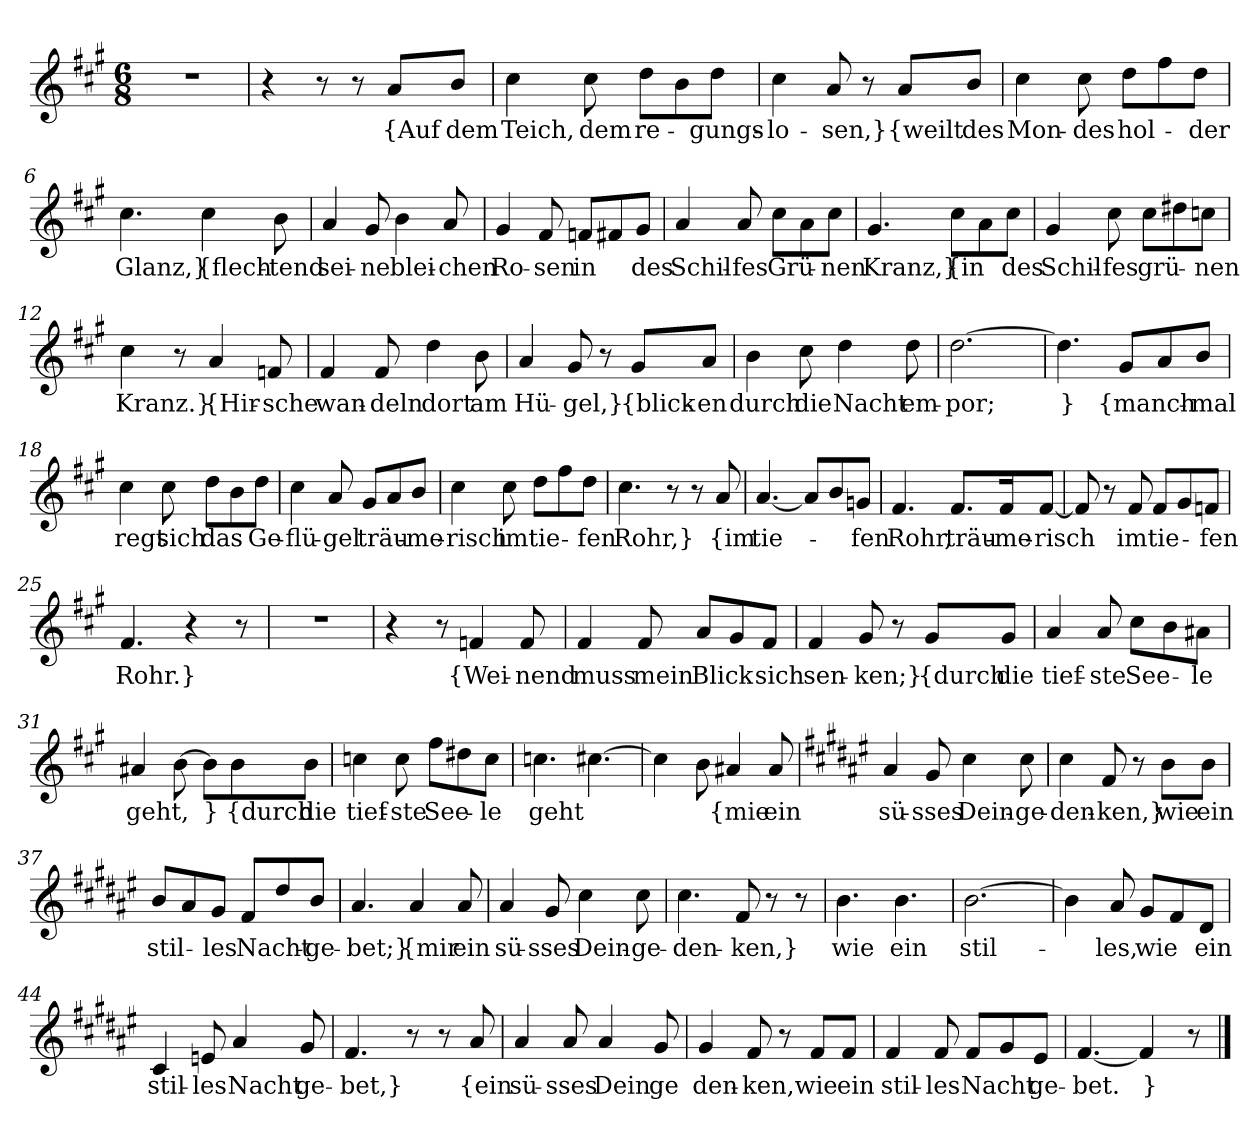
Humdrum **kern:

**kern	**text
*part1	*part1
*staff1	*staff1
*clefG2	*
*k[f#c#g#]	*
*M6/8	*
=1	=1
2.r	.
=2	=2
4r	.
8r	.
8r	.
8a/L	{Auf
8b/J	dem
=3	=3
4cc#	Teich,
8cc#	dem
8dd\L	re-
8b\	.
8dd\J	-gungs-
=4	=4
4cc#	-lo-
8a	-sen,}
8r	.
8a/L	{weilt
8b/J	des
=5	=5
4cc#	Mon-
8cc#	-des
8dd\L	hol-
8ff#\	.
8dd\J	-der
=6	=6
4.cc#	Glanz,}
4cc#	{flech-
8b	-tend
=7	=7
4a	sei-
8g#	-ne
4b	blei-
8a	-chen
=8	=8
4g#	Ro-
8f#	-sen
8fn/L	in
8f#X/	.
8g#/J	des
=9	=9
4a	Schil-
8a	-fes
8cc#\L	Grü-
8a\	.
8cc#\J	-nen
=10	=10
4.g#	Kranz,}
8cc#\L	{in
8a\	.
8cc#\J	des
=11	=11
4g#	Schil-
8cc#	-fes
8cc#\L	grü-
8dd#X\	.
8ccn\J	-nen
=12	=12
4cc#	Kranz.}
8r	.
4a	{Hir-
8fn	-sche
=13	=13
4f#	wan-
8f#	-deln
4dd	dort
8b	am
=14	=14
4a	Hü-
8g#	-gel,}
8r	.
8g#/L	{blick-
8a/J	-en
=15	=15
4b	durch
8cc#	die
4dd	Nacht
8dd	em-
=16	=16
[2.dd	-por;
=17	=17
4.dd]	}
8g#/L	{manch-
8a/	.
8b/J	-mal
=18	=18
4cc#	regt
8cc#	sich
8dd\L	das
8b\	.
8dd\J	Ge-
=19	=19
4cc#	-flü-
8a	-gel
8g#/L	träu-
8a/	.
8b/J	-me-
=20	=20
4cc#	-risch
8cc#	im
8dd\L	tie-
8ff#\	.
8dd\J	-fen
=21	=21
4.cc#	Rohr,}
8r	.
8r	.
8a	{im
=22	=22
[4.a	tie-
8a/L]	.
8b/	.
8gn/J	-fen
=23	=23
4.f#	Rohr,
8.f#/L	träu-
16f#/K	-me-
[8f#/J	-risch
=24	=24
8f#]	.
8r	.
8f#	im
8f#/L	tie-
8g#/	.
8fn/J	-fen
=25	=25
4.f#	Rohr.}
4r	.
8r	.
=26	=26
2.r	.
=27	=27
4r	.
8r	.
4fn	{Wei-
8f	-nend
=28	=28
4f#	muss
8f#	mein
8a/L	Blick
8g#/	.
8f#/J	sich
=29	=29
4f#	sen-
8g#	-ken;}
8r	.
8g#/L	{durch
8g#/J	die
=30	=30
4a	tief-
8a	-ste
8cc#\L	See-
8b\	.
8a#X\J	-le
=31	=31
4a#X	geht,
[8b	.
8b\L]	}
8b\	{durch
8b\J	die
=32	=32
4ccn	tief-
8cc	-ste
8ff#\L	See-
8dd#X\	.
8cc\J	-le
=33	=33
4.ccn	geht
[4.cc#X	.
=34	=34
4cc#]	.
8b	.
4a#X	{mie
8a#	ein
=35	=35
*k[f#c#g#d#a#e#]	*
4a#	sü-
8g#	-sses
4cc#	Dein-
8cc#	-ge-
=36	=36
4cc#	-den-
8f#	-ken,}
8r	.
8b\L	wie
8b\J	ein
=37	=37
8b/L	stil-
8a#/	.
8g#/J	-les
8f#/L	Nacht-
8dd#/	.
8b/J	-ge-
=38	=38
4.a#	-bet;}
4a#	{mir
8a#	ein
=39	=39
4a#	sü-
8g#	-sses
4cc#	Dein-
8cc#	-ge-
=40	=40
4.cc#	-den-
8f#	-ken,}
8r	.
8r	.
=41	=41
4.b	wie
4.b	ein
=42	=42
[2.b	stil-
=43	=43
4b]	.
8a#	-les,
8g#/L	wie
8f#/	.
8d#/J	ein
=44	=44
4c#	stil-
8en	-les
4a#	Nacht
8g#	ge-
=45	=45
4.f#	-bet,}
8r	.
8r	.
8a#	{ein
=46	=46
4a#	sü-
8a#	-sses
4a#	Dein
8g#	ge
=47	=47
4g#	den-
8f#	-ken,
8r	.
8f#/L	wie
8f#/J	ein
=48	=48
4f#	stil-
8f#	-les
8f#/L	Nacht
8g#/	.
8e#/J	ge-
=49	=49
[4.f#	-bet.
4f#]	}
8r	.
==	==
*-	*-
